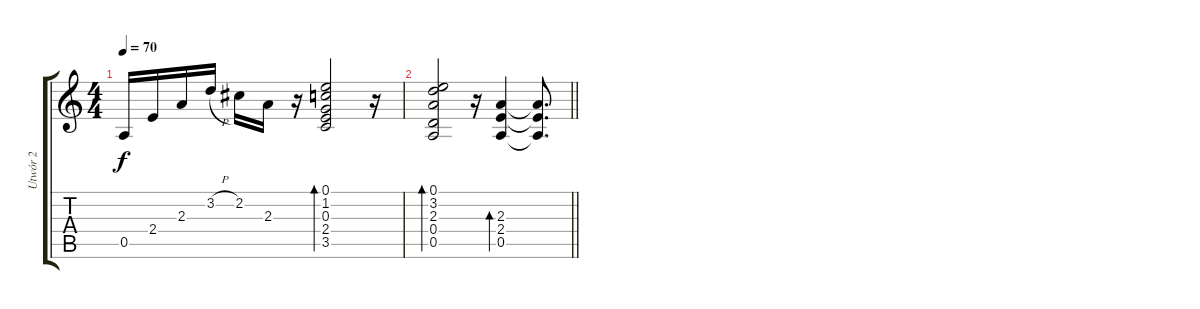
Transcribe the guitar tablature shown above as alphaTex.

\track ("Utwór 2" "Utwór 2") {instrument acousticguitarsteel}
\staff {score tabs}
\tuning (E4 B3 G3 D3 A2 E2) {hide}
\ts (4 4)
\tempo 70
\clef g2
\ks c
0.5.16{dy f} 2.4.16 2.3.16 3.2{h}.16 2.2.16 2.3.16 r.16 (0.1 1.2 0.3 2.4 3.5).2{bd 60} r.16 |
\barLineRight lightlight
(0.1 3.2 2.3 0.4 0.5).2{bd 60} r.16 (2.3 2.4 0.5).4{bd 120} (2.3{t} 2.4{t} 0.5{t}).8{d}
